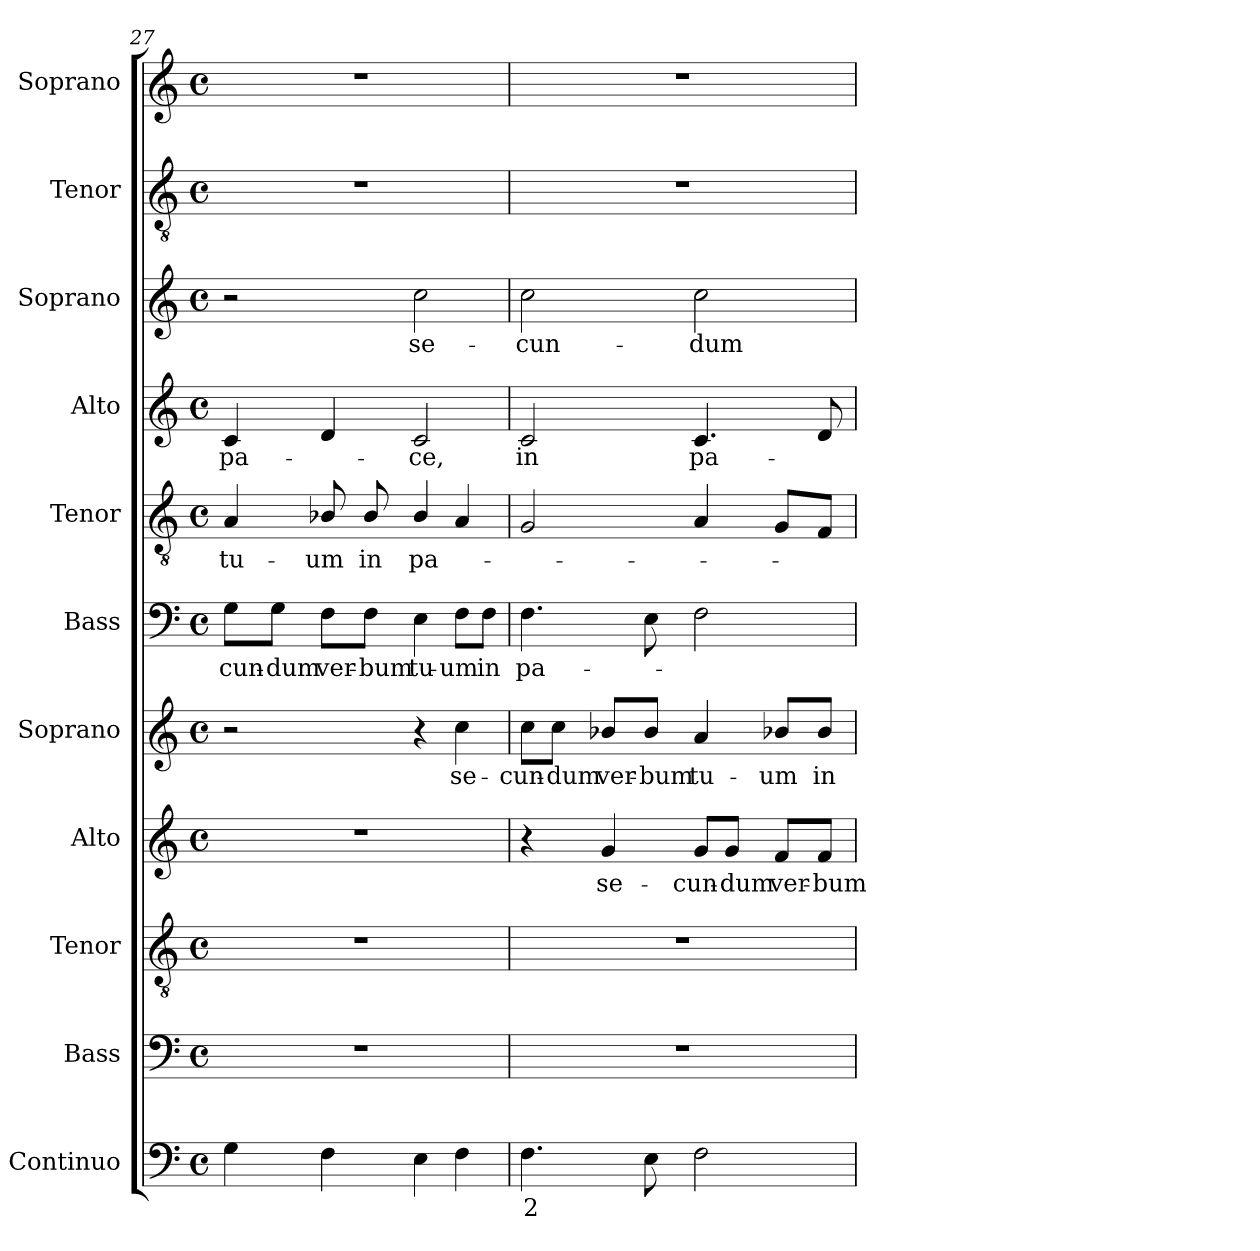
**kern	**text	**kern	**kern	**kern	**text	**kern	**text	**kern	**text	**kern	**text	**kern	**text	**kern	**text	**kern	**kern
*part11	*part11	*part10	*part9	*part8	*part8	*part7	*part7	*part6	*part6	*part5	*part5	*part4	*part4	*part3	*part3	*part2	*part1
*staff11	*staff11	*staff10	*staff9	*staff8	*staff8	*staff7	*staff7	*staff6	*staff6	*staff5	*staff5	*staff4	*staff4	*staff3	*staff3	*staff2	*staff1
*I"Continuo	*	*I"Bass	*I"Tenor	*I"Alto	*	*I"Soprano	*	*I"Bass	*	*I"Tenor	*	*I"Alto	*	*I"Soprano	*	*I"Tenor	*I"Soprano
*I'Cont.	*	*I'B.	*I'T.	*I'A.	*	*I'S.	*	*I'B.	*	*I'T.	*	*I'A.	*	*I'S.	*	*I'T.	*I'S.
*clefF4	*	*clefF4	*clefGv2	*clefG2	*	*clefG2	*	*clefF4	*	*clefGv2	*	*clefG2	*	*clefG2	*	*clefGv2	*clefG2
*	*	*	*ITrd7c12	*	*	*	*	*	*	*ITrd7c12	*	*	*	*	*	*ITrd7c12	*
*k[]	*	*k[]	*k[]	*k[]	*	*k[]	*	*k[]	*	*k[]	*	*k[]	*	*k[]	*	*k[]	*k[]
*C:	*	*C:	*C:	*C:	*	*C:	*	*C:	*	*C:	*	*C:	*	*C:	*	*C:	*C:
*M4/4	*	*M4/4	*M4/4	*M4/4	*	*M4/4	*	*M4/4	*	*M4/4	*	*M4/4	*	*M4/4	*	*M4/4	*M4/4
*met(c)	*	*met(c)	*met(c)	*met(c)	*	*met(c)	*	*met(c)	*	*met(c)	*	*met(c)	*	*met(c)	*	*met(c)	*met(c)
=27	=27	=27	=27	=27	=27	=27	=27	=27	=27	=27	=27	=27	=27	=27	=27	=27	=27
!	!	!	!	!	!	!	!	!	!LO:LY:b:color=#000000	!	!	!	!	!	!	!	!
!	!	!	!	!	!	!	!	!	!	!	!LO:LY:b:color=#000000	!	!	!	!	!	!
!	!	!	!	!	!	!	!	!	!	!	!	!	!LO:LY:b:color=#000000	!	!	!	!
4Gi\	.	1r	1r	1r	.	2r	.	8Gi\L	-cun-	4AAi/	tu-	4ci/	pa-	2r	.	1r	1r
!	!	!	!	!	!	!	!	!	!LO:LY:b:color=#000000	!	!	!	!	!	!	!	!
.	.	.	.	.	.	.	.	8Gi\J	-dum	.	.	.	.	.	.	.	.
!	!	!	!	!	!	!	!	!	!LO:LY:b:color=#000000	!	!	!	!	!	!	!	!
!	!	!	!	!	!	!	!	!	!	!	!LO:LY:b:color=#000000	!	!	!	!	!	!
4Fi\	.	.	.	.	.	.	.	8Fi\L	ver-	8BB-Xi/	-um	4di/	.	.	.	.	.
!	!	!	!	!	!	!	!	!	!LO:LY:b:color=#000000	!	!	!	!	!	!	!	!
!	!	!	!	!	!	!	!	!	!	!	!LO:LY:b:color=#000000	!	!	!	!	!	!
.	.	.	.	.	.	.	.	8Fi\J	-bum	8BB-i/	in	.	.	.	.	.	.
!	!	!	!	!	!	!	!	!	!LO:LY:b:color=#000000	!	!	!	!	!	!	!	!
!	!	!	!	!	!	!	!	!	!	!	!LO:LY:b:color=#000000	!	!	!	!	!	!
!	!	!	!	!	!	!	!	!	!	!	!	!	!LO:LY:b:color=#000000	!	!	!	!
!	!	!	!	!	!	!	!	!	!	!	!	!	!	!	!LO:LY:b:color=#000000	!	!
4Ei\	.	.	.	.	.	4r	.	4Ei\	tu-	4BB-i/	pa-	2ci/	-ce,	2cci\	se-	.	.
!	!	!	!	!	!	!	!LO:LY:b:color=#000000	!	!	!	!	!	!	!	!	!	!
!	!	!	!	!	!	!	!	!	!LO:LY:b:color=#000000	!	!	!	!	!	!	!	!
4Fi\	.	.	.	.	.	4cci\	se-	8Fi\L	-um	4AAi/	.	.	.	.	.	.	.
!	!	!	!	!	!	!	!	!	!LO:LY:b:color=#000000	!	!	!	!	!	!	!	!
.	.	.	.	.	.	.	.	8Fi\J	in	.	.	.	.	.	.	.	.
!!LO:PB:g=z
=28	=28	=28	=28	=28	=28	=28	=28	=28	=28	=28	=28	=28	=28	=28	=28	=28	=28
!	!LO:LY:b:color=#000000	!	!	!	!	!	!	!	!	!	!	!	!	!	!	!	!
!	!	!	!	!	!	!	!LO:LY:b:color=#000000	!	!	!	!	!	!	!	!	!	!
!	!	!	!	!	!	!	!	!	!LO:LY:b:color=#000000	!	!	!	!	!	!	!	!
!	!	!	!	!	!	!	!	!	!	!	!	!	!LO:LY:b:color=#000000	!	!	!	!
!	!	!	!	!	!	!	!	!	!	!	!	!	!	!	!LO:LY:b:color=#000000	!	!
4.Fi\	2	1r	1r	4r	.	8cci\L	-cun-	4.Fi\	pa-	2GGi/	.	2ci/	in	2cci\	-cun-	1r	1r
!	!	!	!	!	!	!	!LO:LY:b:color=#000000	!	!	!	!	!	!	!	!	!	!
.	.	.	.	.	.	8cci\J	-dum	.	.	.	.	.	.	.	.	.	.
!	!	!	!	!	!LO:LY:b:color=#000000	!	!	!	!	!	!	!	!	!	!	!	!
!	!	!	!	!	!	!	!LO:LY:b:color=#000000	!	!	!	!	!	!	!	!	!	!
.	.	.	.	4gi/	se-	8b-Xi/L	ver-	.	.	.	.	.	.	.	.	.	.
!	!	!	!	!	!	!	!LO:LY:b:color=#000000	!	!	!	!	!	!	!	!	!	!
8Ei\	.	.	.	.	.	8b-i/J	-bum	8Ei\	.	.	.	.	.	.	.	.	.
!	!	!	!	!	!LO:LY:b:color=#000000	!	!	!	!	!	!	!	!	!	!	!	!
!	!	!	!	!	!	!	!LO:LY:b:color=#000000	!	!	!	!	!	!	!	!	!	!
!	!	!	!	!	!	!	!	!	!	!	!	!	!LO:LY:b:color=#000000	!	!	!	!
!	!	!	!	!	!	!	!	!	!	!	!	!	!	!	!LO:LY:b:color=#000000	!	!
2Fi\	.	.	.	8gi/L	-cun-	4ai/	tu-	2Fi\	.	4AAi/	.	4.ci/	pa-	2cci\	-dum	.	.
!	!	!	!	!	!LO:LY:b:color=#000000	!	!	!	!	!	!	!	!	!	!	!	!
.	.	.	.	8gi/J	-dum	.	.	.	.	.	.	.	.	.	.	.	.
!	!	!	!	!	!LO:LY:b:color=#000000	!	!	!	!	!	!	!	!	!	!	!	!
!	!	!	!	!	!	!	!LO:LY:b:color=#000000	!	!	!	!	!	!	!	!	!	!
.	.	.	.	8fi/L	ver-	8b-Xi/L	-um	.	.	8GGi/L	.	.	.	.	.	.	.
!	!	!	!	!	!LO:LY:b:color=#000000	!	!	!	!	!	!	!	!	!	!	!	!
!	!	!	!	!	!	!	!LO:LY:b:color=#000000	!	!	!	!	!	!	!	!	!	!
.	.	.	.	8fi/J	-bum	8b-i/J	in	.	.	8FFi/J	.	8di/	.	.	.	.	.
=	=	=	=	=	=	=	=	=	=	=	=	=	=	=	=	=	=
*-	*-	*-	*-	*-	*-	*-	*-	*-	*-	*-	*-	*-	*-	*-	*-	*-	*-
